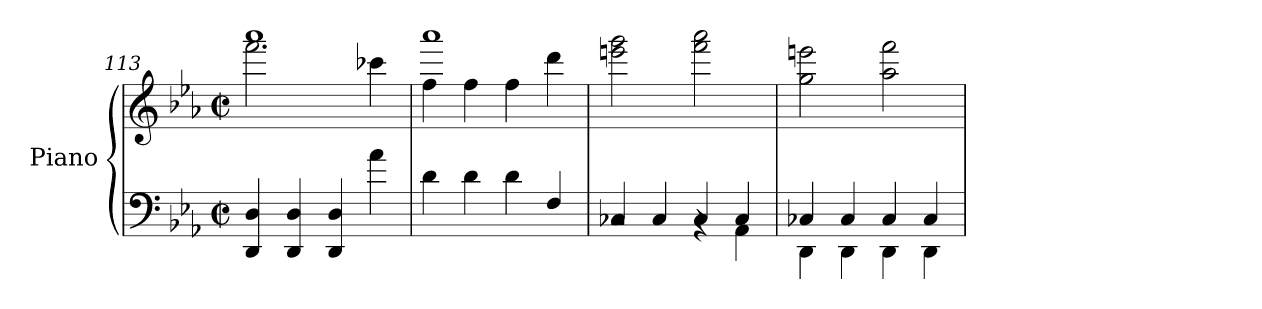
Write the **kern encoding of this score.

**kern	**kern
*part1	*part1
*staff2	*staff1
*I"Piano	*
*I'Pno.	*
*clefF4	*clefG2
*k[b-e-a-]	*k[b-e-a-]
*M2/2	*M2/2
*met(c|)	*met(c|)
=113	=113
*	*^
4DD/ 4D/	1aaa-	2.fff\
4DD/ 4D/	.	.
4DD/ 4D/	.	.
4a-\	.	4ccc-X\
=114	=114	=114
4d\	1aaa-	4ff\
4d\	.	4ff\
4d\	.	4ff\
4F/	.	4ddd\
*	*v	*v
=115	=115
*^	*
4C-X/	2rBB	2eeen\ 2ggg\
4C-/	.	.
4C-/	4rBB	2fff\ 2aaa-\
4C-/	4AA-\	.
!!LO:LB:g=z
=116	=116	=116
4C-X/	4DD\	2gg\ 2eeen\
4C-/	4DD\	.
4C-/	4DD\	2aa-\ 2fff\
4C-/	4DD\	.
*v	*v	*
=	=
*-	*-
